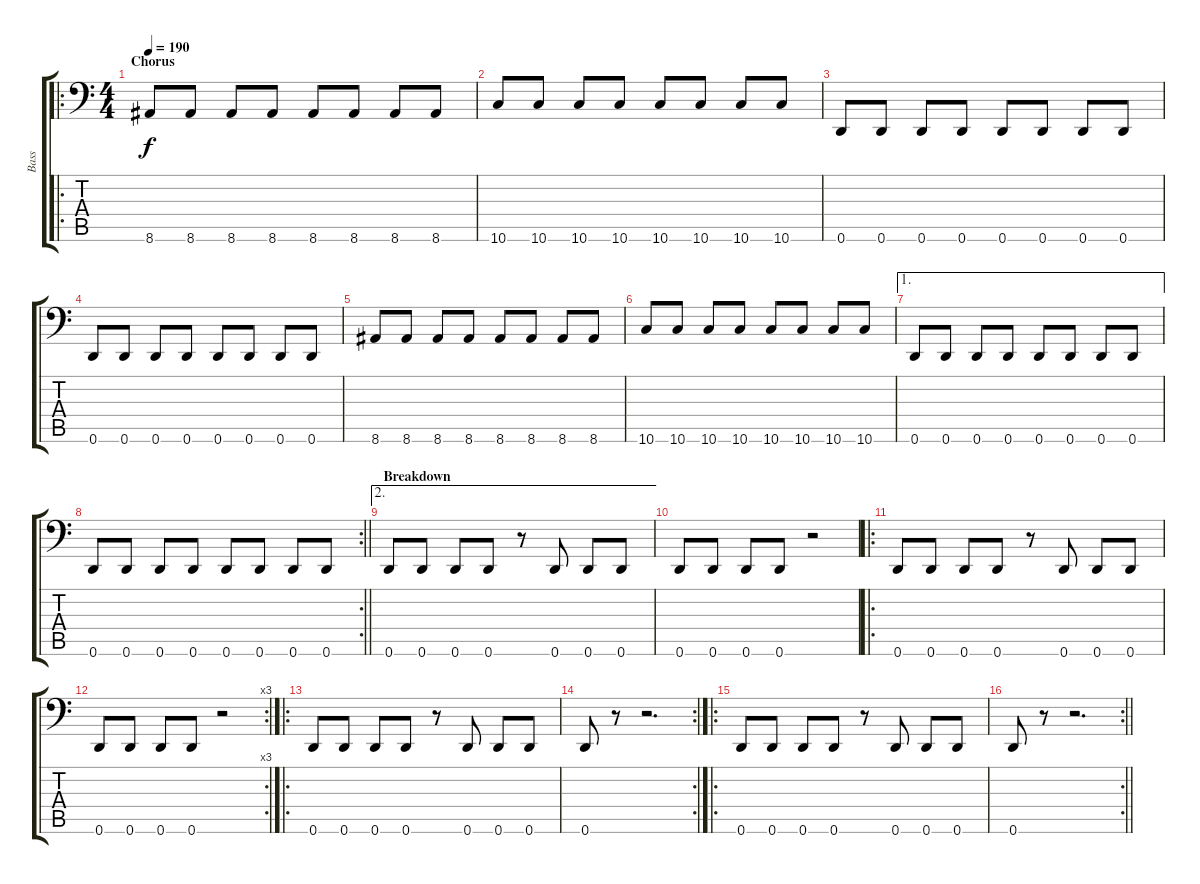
\track ("Bass" "Bass") {instrument electricbasspick}
\staff {score tabs}
\tuning (E3 B2 G2 D2 A1 D1) {hide}
\ro
\ts (4 4)
\section ("" "Chorus")
\tempo 190
\clef f4
\ks c
8.6.8{dy f} 8.6.8 8.6.8 8.6.8 8.6.8 8.6.8 8.6.8 8.6.8 |
10.6.8 10.6.8 10.6.8 10.6.8 10.6.8 10.6.8 10.6.8 10.6.8 |
0.6.8 0.6.8 0.6.8 0.6.8 0.6.8 0.6.8 0.6.8 0.6.8 |
0.6.8 0.6.8 0.6.8 0.6.8 0.6.8 0.6.8 0.6.8 0.6.8 |
8.6.8 8.6.8 8.6.8 8.6.8 8.6.8 8.6.8 8.6.8 8.6.8 |
10.6.8 10.6.8 10.6.8 10.6.8 10.6.8 10.6.8 10.6.8 10.6.8 |
\ae 1
0.6.8 0.6.8 0.6.8 0.6.8 0.6.8 0.6.8 0.6.8 0.6.8 |
\rc 2
\barLineRight lightlight
0.6.8 0.6.8 0.6.8 0.6.8 0.6.8 0.6.8 0.6.8 0.6.8 |
\ae 2
\section ("" "Breakdown")
0.6.8 0.6.8 0.6.8 0.6.8 r.8 0.6.8 0.6.8 0.6.8 |
0.6.8 0.6.8 0.6.8 0.6.8 r.2 |
\ro
0.6.8 0.6.8 0.6.8 0.6.8 r.8 0.6.8 0.6.8 0.6.8 |
\rc 3
0.6.8 0.6.8 0.6.8 0.6.8 r.2 |
\ro
0.6.8 0.6.8 0.6.8 0.6.8 r.8 0.6.8 0.6.8 0.6.8 |
\rc 2
0.6.8 r.8 r.2{d} |
\ro
0.6.8 0.6.8 0.6.8 0.6.8 r.8 0.6.8 0.6.8 0.6.8 |
\rc 2
\barLineRight lightlight
0.6.8 r.8 r.2{d}
